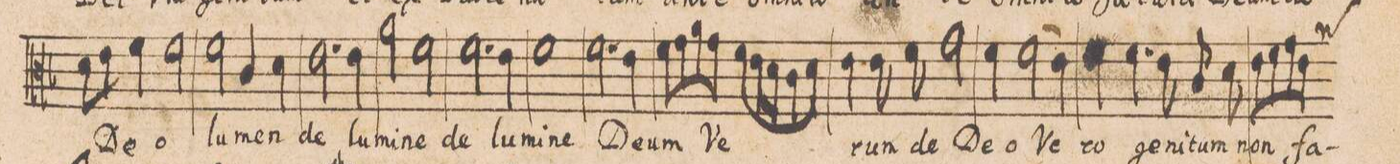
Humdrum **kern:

**kern	**text
*I"CANTVS.	*
*clefC3	*
*k[b-]	*
*met(C|)	*
*M2/2	*
8d\L	De-
8e\J	.
4f\	.
2f\	-o
=41-	=41-
2f\	lu-
4c/	-men
4d\	de
=42-	=42-
2.e\	lu-
4e\	-mi-
=43-	=43-
2a\	-ne
2f\	de
=44-	=44-
2.f\	lu-
4e\	-mi-
=45-	=45-
1f\	-ne
=46-	=46-
2.f\	De-
4e\	-um
=47-	=47-
8f\L	Ve-
8g\	.
8a\	.
8g\J	.
8f\L	.
16e\L	.
16d\J	.
8c\	.
8d\J	.
=48-	=48-
4e\	.
8e\	-rum
8f\	de
2g\	De-
=49-	=49-
4f\	-o
(2f\	Ve-
4e\)	.
=50-	=50-
4f\	-ro
4.f\	ge-
8e\	-ni-
8c/	-tum
8d\	non
=51-	=51-
8e\L	.
8f\	.
8g\	.
*custos:a	*
8e\J	fa-
*-	*-
